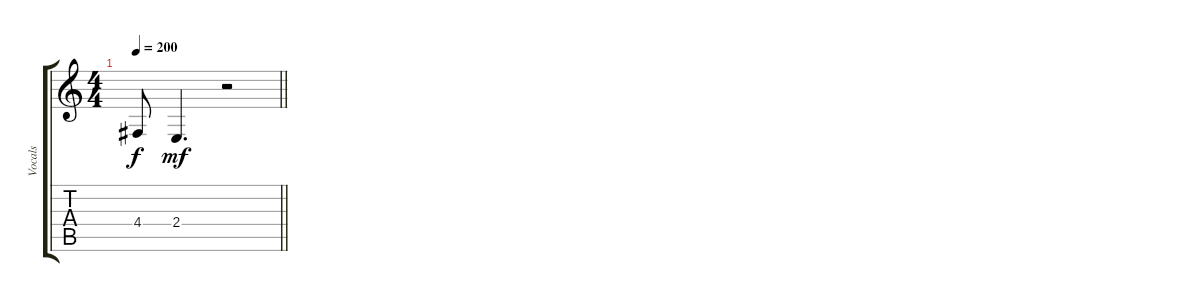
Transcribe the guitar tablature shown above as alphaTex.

\track ("Vocals" "Vocals") {instrument tenorsax}
\staff {score tabs}
\tuning (E4 B3 G3 D3 A2 E2) {hide}
\ts (4 4)
\tempo 200
\clef g2
\barLineRight lightlight
\ks c
4.4{t}.8{dy f} 2.4.4{d dy mf} r.2
